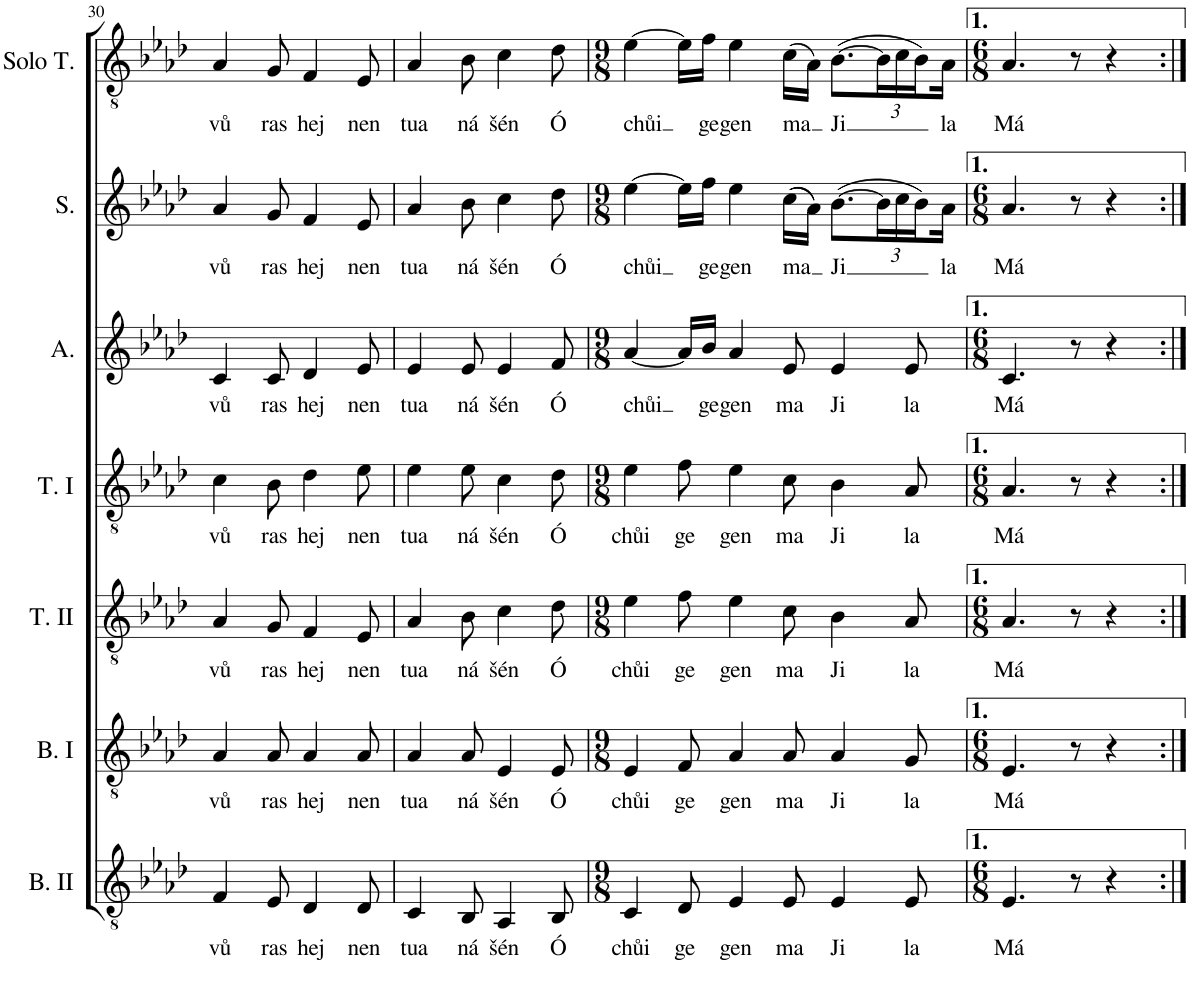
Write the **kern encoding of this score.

**kern	**text	**kern	**text	**kern	**text	**kern	**text	**kern	**text	**kern	**text	**kern	**text
*part7	*part7	*part6	*part6	*part5	*part5	*part4	*part4	*part3	*part3	*part2	*part2	*part1	*part1
*staff7	*staff7	*staff6	*staff6	*staff5	*staff5	*staff4	*staff4	*staff3	*staff3	*staff2	*staff2	*staff1	*staff1
*I"Bas II	*	*I"Bass I	*	*I"Tenor II	*	*I"Tenor I	*	*I"Alto	*	*I"Soprán	*	*I"Solo Tenor	*
*I'B. II	*	*I'B. I	*	*I'T. II	*	*I'T. I	*	*I'A.	*	*I'S.	*	*I'Solo T.	*
!!LO:PB:g=z
*clefGv2	*	*clefGv2	*	*clefGv2	*	*clefGv2	*	*clefG2	*	*clefG2	*	*clefGv2	*
*k[b-e-a-d-]	*	*k[b-e-a-d-]	*	*k[b-e-a-d-]	*	*k[b-e-a-d-]	*	*k[b-e-a-d-]	*	*k[b-e-a-d-]	*	*k[b-e-a-d-]	*
*M6/8	*	*M6/8	*	*M6/8	*	*M6/8	*	*M6/8	*	*M6/8	*	*M6/8	*
=30	=30	=30	=30	=30	=30	=30	=30	=30	=30	=30	=30	=30	=30
!	!LO:LY:b	!	!LO:LY:b	!	!LO:LY:b	!	!LO:LY:b	!	!LO:LY:b	!	!LO:LY:b	!	!LO:LY:b
4F/	vů	4A-/	vů	4A-/	vů	4c\	vů	4c/	vů	4a-/	vů	4A-/	vů
!	!LO:LY:b	!	!LO:LY:b	!	!LO:LY:b	!	!LO:LY:b	!	!LO:LY:b	!	!LO:LY:b	!	!LO:LY:b
8E-/	ras	8A-/	ras	8G/	ras	8B-\	ras	8c/	ras	8g/	ras	8G/	ras
!	!LO:LY:b	!	!LO:LY:b	!	!LO:LY:b	!	!LO:LY:b	!	!LO:LY:b	!	!LO:LY:b	!	!LO:LY:b
4D-/	hej	4A-/	hej	4F/	hej	4d-\	hej	4d-/	hej	4f/	hej	4F/	hej
!	!LO:LY:b	!	!LO:LY:b	!	!LO:LY:b	!	!LO:LY:b	!	!LO:LY:b	!	!LO:LY:b	!	!LO:LY:b
8D-/	nen	8A-/	nen	8E-/	nen	8e-\	nen	8e-/	nen	8e-/	nen	8E-/	nen
=31	=31	=31	=31	=31	=31	=31	=31	=31	=31	=31	=31	=31	=31
!	!LO:LY:b	!	!LO:LY:b	!	!LO:LY:b	!	!LO:LY:b	!	!LO:LY:b	!	!LO:LY:b	!	!LO:LY:b
4C/	tua	4A-/	tua	4A-/	tua	4e-\	tua	4e-/	tua	4a-/	tua	4A-/	tua
!	!LO:LY:b	!	!LO:LY:b	!	!LO:LY:b	!	!LO:LY:b	!	!LO:LY:b	!	!LO:LY:b	!	!LO:LY:b
8BB-/	ná	8A-/	ná	8B-\	ná	8e-\	ná	8e-/	ná	8b-\	ná	8B-\	ná
!	!LO:LY:b	!	!LO:LY:b	!	!LO:LY:b	!	!LO:LY:b	!	!LO:LY:b	!	!LO:LY:b	!	!LO:LY:b
4AA-/	šén	4E-/	šén	4c\	šén	4c\	šén	4e-/	šén	4cc\	šén	4c\	šén
!	!LO:LY:b	!	!LO:LY:b	!	!LO:LY:b	!	!LO:LY:b	!	!LO:LY:b	!	!LO:LY:b	!	!LO:LY:b
8BB-/	Ó	8E-/	Ó	8d-\	Ó	8d-\	Ó	8f/	Ó	8dd-\	Ó	8d-\	Ó
=32	=32	=32	=32	=32	=32	=32	=32	=32	=32	=32	=32	=32	=32
*M9/8	*	*M9/8	*	*M9/8	*	*M9/8	*	*M9/8	*	*M9/8	*	*M9/8	*
!	!LO:LY:b	!	!LO:LY:b	!	!LO:LY:b	!	!LO:LY:b	!	!LO:LY:b	!	!LO:LY:b	!	!LO:LY:b
4C/	chůi	4E-/	chůi	4e-\	chůi	4e-\	chůi	[4a-/	chůi	[4ee-\	chůi	[4e-\	chůi
!	!LO:LY:b	!	!LO:LY:b	!	!LO:LY:b	!	!LO:LY:b	!	!	!	!	!	!
8D-/	ge	8F/	ge	8f\	ge	8f\	ge	16a-/LL]	.	16ee-\LL]	.	16e-\LL]	.
!	!	!	!	!	!	!	!	!	!LO:LY:b	!	!LO:LY:b	!	!LO:LY:b
.	.	.	.	.	.	.	.	16b-/JJ	ge	16ff\JJ	ge	16f\JJ	ge
!	!LO:LY:b	!	!LO:LY:b	!	!LO:LY:b	!	!LO:LY:b	!	!LO:LY:b	!	!LO:LY:b	!	!LO:LY:b
4E-/	gen	4A-/	gen	4e-\	gen	4e-\	gen	4a-/	gen	4ee-\	gen	4e-\	gen
!	!LO:LY:b	!	!LO:LY:b	!	!LO:LY:b	!	!LO:LY:b	!	!LO:LY:b	!	!LO:LY:b	!	!LO:LY:b
8E-/	ma	8A-/	ma	8c\	ma	8c\	ma	8e-/	ma	((16cc\LL	ma	(16c\LL	ma
.	.	.	.	.	.	.	.	.	.	16a-\JJ))	.	16A-\JJ)	.
!	!LO:LY:b	!	!LO:LY:b	!	!LO:LY:b	!	!LO:LY:b	!	!LO:LY:b	!	!LO:LY:b	!	!LO:LY:b
4E-/	Ji	4A-/	Ji	4B-\	Ji	4B-\	Ji	4e-/	Ji	([8.b-\L	Ji	([8.B-\L	Ji
*	*	*	*	*	*	*	*	*	*	*Xbrackettup	*	*Xbrackettup	*
.	.	.	.	.	.	.	.	.	.	24b-\L]	.	24B-\L]	.
.	.	.	.	.	.	.	.	.	.	24cc\	.	24c\	.
!	!LO:LY:b	!	!LO:LY:b	!	!LO:LY:b	!	!LO:LY:b	!	!LO:LY:b	!	!	!	!
8E-/	la	8G/	la	8A-/	la	8A-/	la	8e-/	la	.	.	.	.
.	.	.	.	.	.	.	.	.	.	24b-\J)	.	24B-\J)	.
!	!	!	!	!	!	!	!	!	!	!	!LO:LY:b	!	!LO:LY:b
.	.	.	.	.	.	.	.	.	.	16a-\JL	la	16A-\JL	la
=33	=33	=33	=33	=33	=33	=33	=33	=33	=33	=33	=33	=33	=33
*M6/8	*	*M6/8	*	*M6/8	*	*M6/8	*	*M6/8	*	*M6/8	*	*M6/8	*
!	!LO:LY:b	!	!LO:LY:b	!	!LO:LY:b	!	!LO:LY:b	!	!LO:LY:b	!	!LO:LY:b	!	!LO:LY:b
4.E-/	Má	4.E-/	Má	4.A-/	Má	4.A-/	Má	4.c/	Má	4.a-/	Má	4.A-/	Má
8r	.	8r	.	8r	.	8r	.	8r	.	8r	.	8r	.
4r	.	4r	.	4r	.	4r	.	4r	.	4r	.	4r	.
=:|!	=:|!	=:|!	=:|!	=:|!	=:|!	=:|!	=:|!	=:|!	=:|!	=:|!	=:|!	=:|!	=:|!
*-	*-	*-	*-	*-	*-	*-	*-	*-	*-	*-	*-	*-	*-
